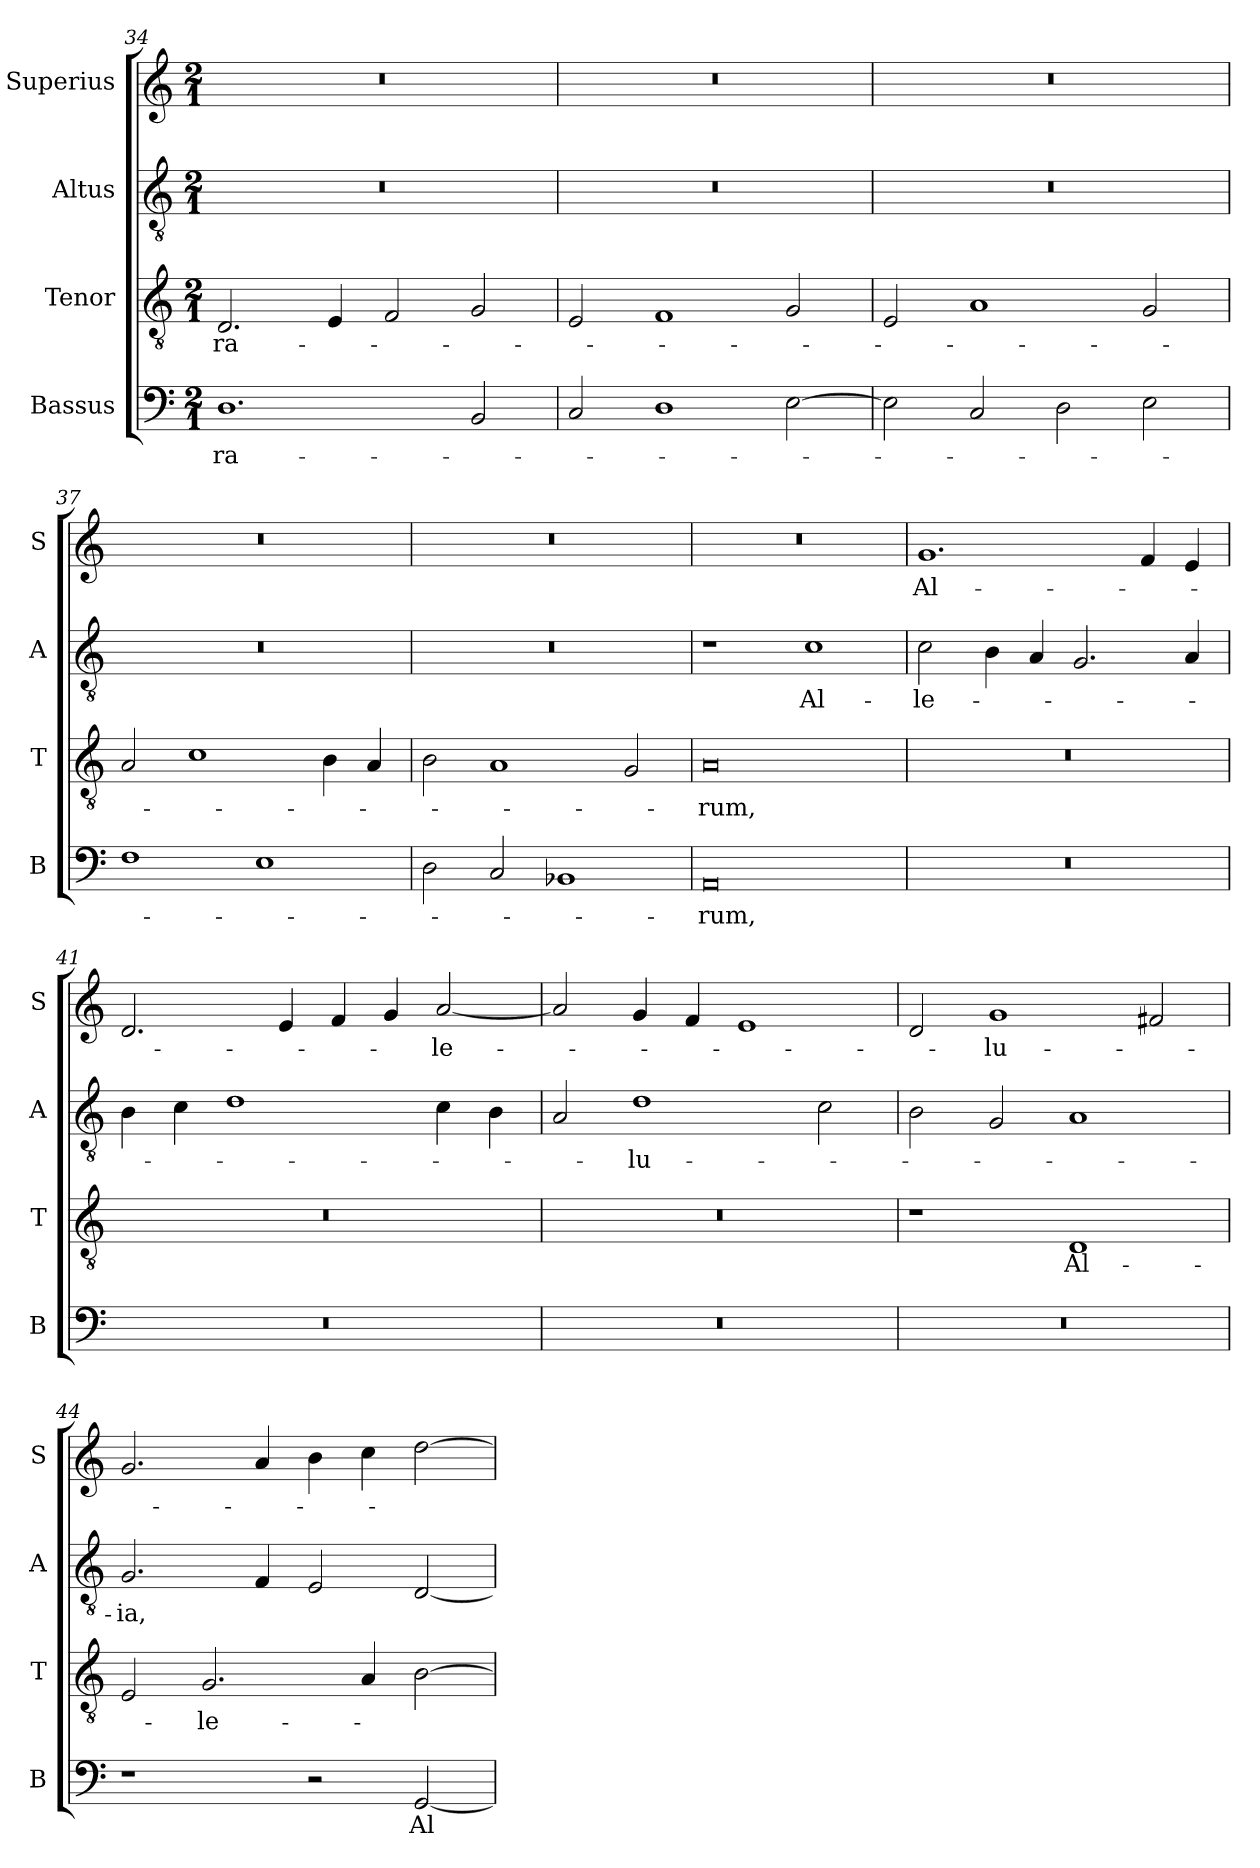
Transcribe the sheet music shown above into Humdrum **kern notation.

**kern	**text	**kern	**text	**kern	**text	**kern	**text
*part4	*part4	*part3	*part3	*part2	*part2	*part1	*part1
*staff4	*staff4	*staff3	*staff3	*staff2	*staff2	*staff1	*staff1
*I"Bassus	*	*I"Tenor	*	*I"Altus	*	*I"Superius	*
*I'B	*	*I'T	*	*I'A	*	*I'S	*
*clefF4	*	*clefGv2	*	*clefGv2	*	*clefG2	*
*k[]	*	*k[]	*	*k[]	*	*k[]	*
*M2/1	*	*M2/1	*	*M2/1	*	*M2/1	*
=34	=34	=34	=34	=34	=34	=34	=34
!	!LO:LY:i	!	!	!	!	!	!
1.D	-ra-	2.D	-ra-	0r	.	0r	.
.	.	4E	.	.	.	.	.
.	.	2F	.	.	.	.	.
2BB	.	2G	.	.	.	.	.
=35	=35	=35	=35	=35	=35	=35	=35
2C	.	2E	.	0r	.	0r	.
1D	.	1F	.	.	.	.	.
[2E	.	2G	.	.	.	.	.
=36	=36	=36	=36	=36	=36	=36	=36
2E]	.	2E	.	0r	.	0r	.
2C	.	1A	.	.	.	.	.
2D	.	.	.	.	.	.	.
2E	.	2G	.	.	.	.	.
=37	=37	=37	=37	=37	=37	=37	=37
1F	.	2A	.	0r	.	0r	.
.	.	1c	.	.	.	.	.
1E	.	.	.	.	.	.	.
.	.	4B	.	.	.	.	.
.	.	4A	.	.	.	.	.
=38	=38	=38	=38	=38	=38	=38	=38
2D	.	2B	.	0r	.	0r	.
2C	.	1A	.	.	.	.	.
1BB-X	.	.	.	.	.	.	.
.	.	2G	.	.	.	.	.
=39	=39	=39	=39	=39	=39	=39	=39
!	!LO:LY:i	!	!	!	!	!	!
0AA	-rum,	0A	-rum,	1r	.	0r	.
.	.	.	.	1c	Al-	.	.
=40	=40	=40	=40	=40	=40	=40	=40
0r	.	0r	.	2c	-le-	1.g	Al-
.	.	.	.	4B	.	.	.
.	.	.	.	4A	.	.	.
.	.	.	.	2.G	.	.	.
.	.	.	.	.	.	4f	.
.	.	.	.	4A	.	4e	.
=41	=41	=41	=41	=41	=41	=41	=41
0r	.	0r	.	4B	.	2.d	.
.	.	.	.	4c	.	.	.
.	.	.	.	1d	.	.	.
.	.	.	.	.	.	4e	.
.	.	.	.	.	.	4f	.
.	.	.	.	.	.	4g	.
.	.	.	.	4c	.	[2a	-le-
.	.	.	.	4B	.	.	.
=42	=42	=42	=42	=42	=42	=42	=42
0r	.	0r	.	2A	.	2a]	.
.	.	.	.	1d	-lu-	4g	.
.	.	.	.	.	.	4f	.
.	.	.	.	.	.	1e	.
.	.	.	.	2c	.	.	.
=43	=43	=43	=43	=43	=43	=43	=43
0r	.	1r	.	2B	.	2d	.
.	.	.	.	2G	.	1g	-lu-
.	.	1D	Al-	1A	.	.	.
.	.	.	.	.	.	2f#i	.
=44	=44	=44	=44	=44	=44	=44	=44
1r	.	2E	.	2.G	-ia,	2.g	.
.	.	2.G	-le-	.	.	.	.
.	.	.	.	4F	.	4a	.
2r	.	.	.	2E	.	4b	.
.	.	4A	.	.	.	4cc	.
[2GG	Al-	[2B	.	[2D	.	[2dd	.
=	=	=	=	=	=	=	=
*-	*-	*-	*-	*-	*-	*-	*-
